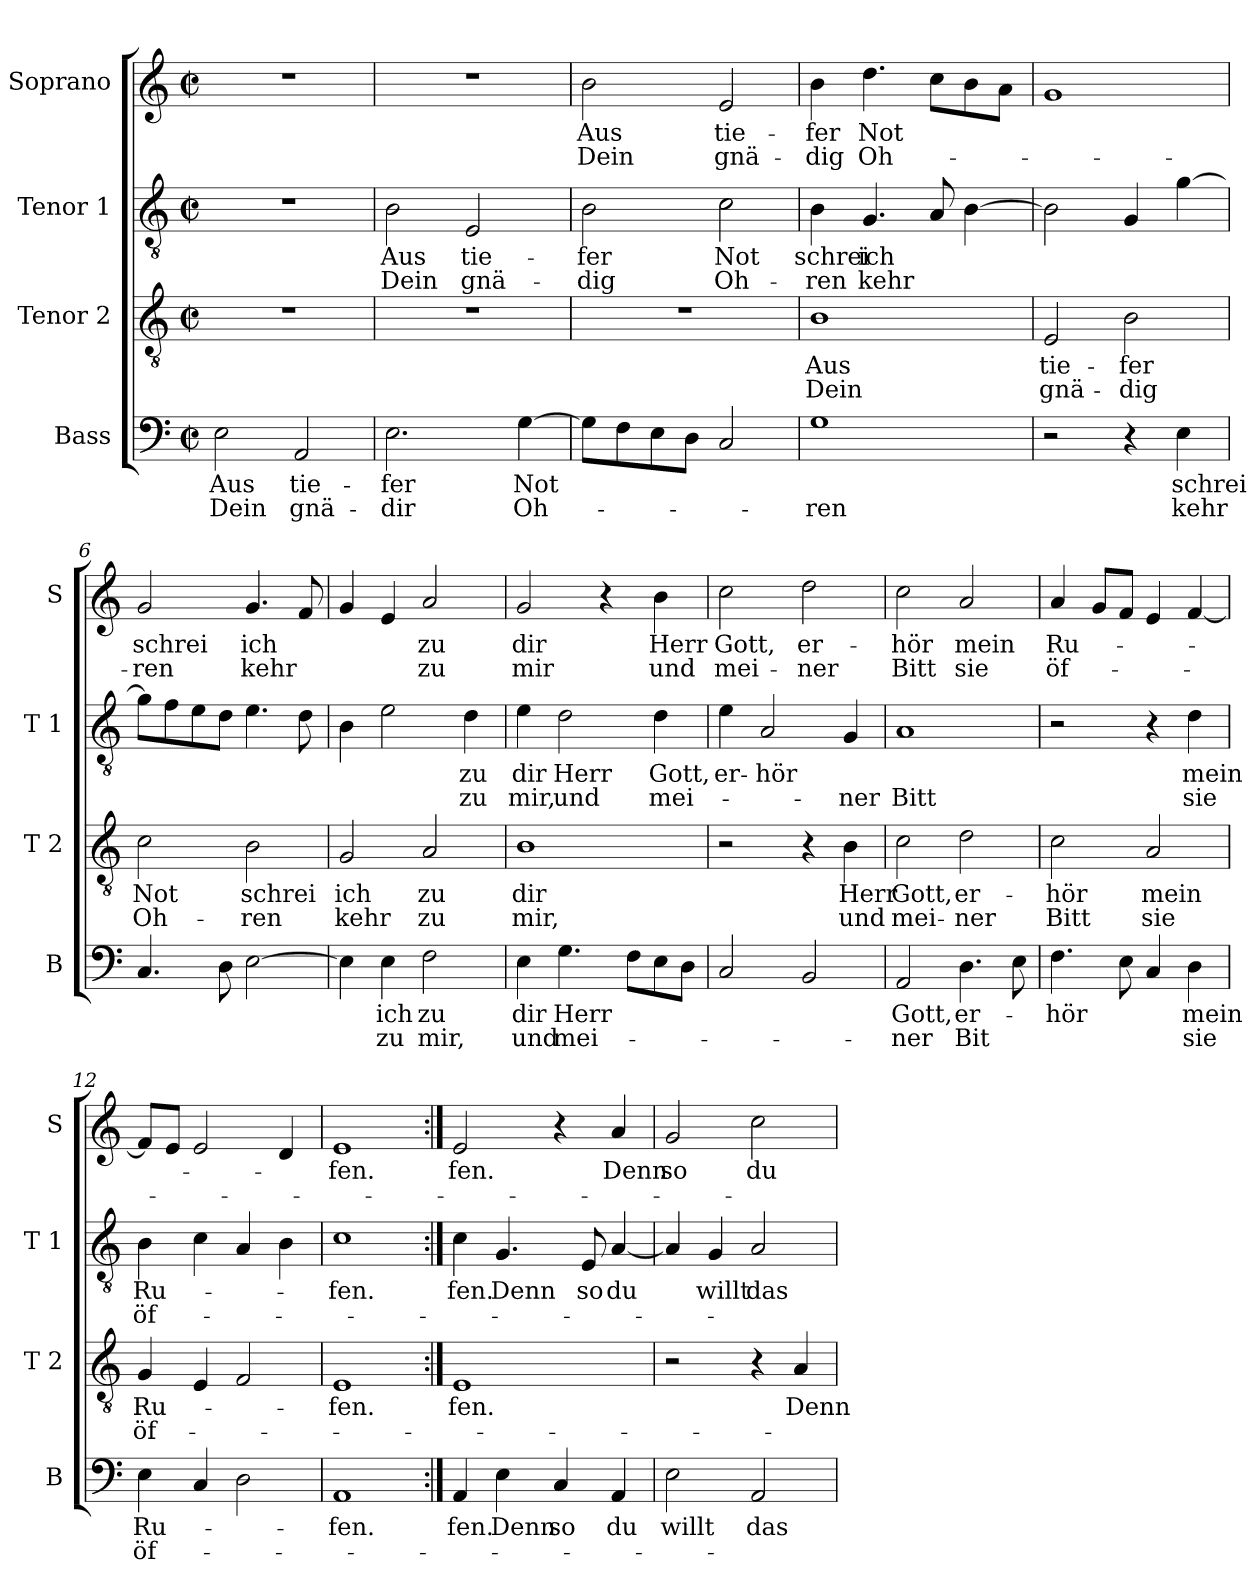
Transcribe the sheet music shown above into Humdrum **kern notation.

**kern	**text	**text	**kern	**text	**text	**kern	**text	**text	**kern	**text	**text
*part4	*part4	*part4	*part3	*part3	*part3	*part2	*part2	*part2	*part1	*part1	*part1
*staff4	*staff4	*staff4	*staff3	*staff3	*staff3	*staff2	*staff2	*staff2	*staff1	*staff1	*staff1
*I"Bass	*	*	*I"Tenor 2	*	*	*I"Tenor 1	*	*	*I"Soprano	*	*
*I'B	*	*	*I'T 2	*	*	*I'T 1	*	*	*I'S	*	*
*clefF4	*	*	*clefGv2	*	*	*clefGv2	*	*	*clefG2	*	*
*k[]	*	*	*k[]	*	*	*k[]	*	*	*k[]	*	*
*C:	*	*	*C:	*	*	*C:	*	*	*C:	*	*
*M2/2	*	*	*M2/2	*	*	*M2/2	*	*	*M2/2	*	*
*met(c|)	*	*	*met(c|)	*	*	*met(c|)	*	*	*met(c|)	*	*
=1	=1	=1	=1	=1	=1	=1	=1	=1	=1	=1	=1
!	!LO:LY:b	!LO:LY:b	!	!	!	!	!	!	!	!	!
2E\	Aus	Dein	1r	.	.	1r	.	.	1r	.	.
!	!LO:LY:b	!LO:LY:b	!	!	!	!	!	!	!	!	!
2AA/	tie-	gnä-	.	.	.	.	.	.	.	.	.
=2	=2	=2	=2	=2	=2	=2	=2	=2	=2	=2	=2
!	!LO:LY:b	!LO:LY:b	!	!	!	!	!LO:LY:b	!LO:LY:b	!	!	!
2.E\	-fer	-dir	1r	.	.	2B\	Aus	Dein	1r	.	.
!	!	!	!	!	!	!	!LO:LY:b	!LO:LY:b	!	!	!
.	.	.	.	.	.	2E/	tie-	gnä-	.	.	.
!	!LO:LY:b	!LO:LY:b	!	!	!	!	!	!	!	!	!
[4G\	Not	Oh-	.	.	.	.	.	.	.	.	.
=3	=3	=3	=3	=3	=3	=3	=3	=3	=3	=3	=3
!	!	!	!	!	!	!	!LO:LY:b	!LO:LY:b	!	!LO:LY:b	!LO:LY:b
8G\L]	.	.	1r	.	.	2B\	-fer	-dig	2b\	Aus	Dein
8F\	.	.	.	.	.	.	.	.	.	.	.
8E\	.	.	.	.	.	.	.	.	.	.	.
8D\J	.	.	.	.	.	.	.	.	.	.	.
!	!	!	!	!	!	!	!LO:LY:b	!LO:LY:b	!	!LO:LY:b	!LO:LY:b
2C/	.	.	.	.	.	2c\	Not	Oh-	2e/	tie-	gnä-
=4	=4	=4	=4	=4	=4	=4	=4	=4	=4	=4	=4
!	!	!LO:LY:b	!	!LO:LY:b	!LO:LY:b	!	!LO:LY:b	!LO:LY:b	!	!LO:LY:b	!LO:LY:b
1G	.	-ren	1B	Aus	Dein	4B\	schrei	-ren	4b\	-fer	-dig
!	!	!	!	!	!	!	!LO:LY:b	!LO:LY:b	!	!LO:LY:b	!LO:LY:b
.	.	.	.	.	.	4.G/	ich	kehr	4.dd\	Not	Oh-
.	.	.	.	.	.	8A/	.	.	8cc\L	.	.
.	.	.	.	.	.	[4B\	.	.	8b\	.	.
.	.	.	.	.	.	.	.	.	8a\J	.	.
=5	=5	=5	=5	=5	=5	=5	=5	=5	=5	=5	=5
!	!	!	!	!LO:LY:b	!LO:LY:b	!	!	!	!	!	!
2r	.	.	2E/	tie-	gnä-	2B\]	.	.	1g	.	.
!	!	!	!	!LO:LY:b	!LO:LY:b	!	!	!	!	!	!
4r	.	.	2B\	-fer	-dig	4G/	.	.	.	.	.
!	!LO:LY:b	!LO:LY:b	!	!	!	!	!	!	!	!	!
4E\	schrei	kehr	.	.	.	[4g\	.	.	.	.	.
=6	=6	=6	=6	=6	=6	=6	=6	=6	=6	=6	=6
!	!	!	!	!LO:LY:b	!LO:LY:b	!	!	!	!	!LO:LY:b	!LO:LY:b
4.C/	.	.	2c\	Not	Oh-	8g\L]	.	.	2g/	schrei	-ren
.	.	.	.	.	.	8f\	.	.	.	.	.
.	.	.	.	.	.	8e\	.	.	.	.	.
8D\	.	.	.	.	.	8d\J	.	.	.	.	.
!	!	!	!	!LO:LY:b	!LO:LY:b	!	!	!	!	!LO:LY:b	!LO:LY:b
[2E\	.	.	2B\	schrei	-ren	4.e\	.	.	4.g/	ich	kehr
.	.	.	.	.	.	8d\	.	.	8f/	.	.
!!LO:LB:g=z
=7	=7	=7	=7	=7	=7	=7	=7	=7	=7	=7	=7
!	!	!	!	!LO:LY:b	!LO:LY:b	!	!	!	!	!	!
4E\]	.	.	2G/	ich	kehr	4B\	.	.	4g/	.	.
!	!LO:LY:b	!LO:LY:b	!	!	!	!	!	!	!	!	!
4E\	ich	zu	.	.	.	2e\	.	.	4e/	.	.
!	!LO:LY:b	!LO:LY:b	!	!LO:LY:b	!LO:LY:b	!	!	!	!	!LO:LY:b	!LO:LY:b
2F\	zu	mir,	2A/	zu	zu	.	.	.	2a/	zu	zu
!	!	!	!	!	!	!	!LO:LY:b	!LO:LY:b	!	!	!
.	.	.	.	.	.	4d\	zu	zu	.	.	.
=8	=8	=8	=8	=8	=8	=8	=8	=8	=8	=8	=8
!	!LO:LY:b	!LO:LY:b	!	!LO:LY:b	!LO:LY:b	!	!LO:LY:b	!LO:LY:b	!	!LO:LY:b	!LO:LY:b
4E\	dir	und	1B	dir	mir,	4e\	dir	mir,	2g/	dir	mir
!	!LO:LY:b	!LO:LY:b	!	!	!	!	!LO:LY:b	!LO:LY:b	!	!	!
4.G\	Herr	mei-	.	.	.	2d\	Herr	und	.	.	.
.	.	.	.	.	.	.	.	.	4r	.	.
8F\L	.	.	.	.	.	.	.	.	.	.	.
!	!	!	!	!	!	!	!LO:LY:b	!LO:LY:b	!	!LO:LY:b	!LO:LY:b
8E\	.	.	.	.	.	4d\	Gott,	mei-	4b\	Herr	und
8D\J	.	.	.	.	.	.	.	.	.	.	.
=9	=9	=9	=9	=9	=9	=9	=9	=9	=9	=9	=9
!	!	!	!	!	!	!	!LO:LY:b	!	!	!LO:LY:b	!LO:LY:b
2C/	.	.	2r	.	.	4e\	er-	.	2cc\	Gott,	mei-
!	!	!	!	!	!	!	!LO:LY:b	!	!	!	!
.	.	.	.	.	.	2A/	-hör	.	.	.	.
!	!	!	!	!	!	!	!	!	!	!LO:LY:b	!LO:LY:b
2BB/	.	.	4r	.	.	.	.	.	2dd\	er-	-ner
!	!	!	!	!LO:LY:b	!LO:LY:b	!	!	!LO:LY:b	!	!	!
.	.	.	4B\	Herr	und	4G/	.	-ner	.	.	.
=10	=10	=10	=10	=10	=10	=10	=10	=10	=10	=10	=10
!	!LO:LY:b	!LO:LY:b	!	!LO:LY:b	!LO:LY:b	!	!	!LO:LY:b	!	!LO:LY:b	!LO:LY:b
2AA/	Gott,	-ner	2c\	Gott,	mei-	1A	.	Bitt	2cc\	-hör	Bitt
!	!LO:LY:b	!LO:LY:b	!	!LO:LY:b	!LO:LY:b	!	!	!	!	!LO:LY:b	!LO:LY:b
4.D\	er-	Bit	2d\	er-	-ner	.	.	.	2a/	mein	sie
8E\	.	.	.	.	.	.	.	.	.	.	.
=11	=11	=11	=11	=11	=11	=11	=11	=11	=11	=11	=11
!	!LO:LY:b	!	!	!LO:LY:b	!LO:LY:b	!	!	!	!	!LO:LY:b	!LO:LY:b
4.F\	-hör	.	2c\	-hör	Bitt	2r	.	.	4a/	Ru-	öf-
.	.	.	.	.	.	.	.	.	8g/L	.	.
8E\	.	.	.	.	.	.	.	.	8f/J	.	.
!	!	!	!	!LO:LY:b	!LO:LY:b	!	!	!	!	!	!
4C/	.	.	2A/	mein	sie	4r	.	.	4e/	.	.
!	!LO:LY:b	!LO:LY:b	!	!	!	!	!LO:LY:b	!LO:LY:b	!	!	!
4D\	mein	sie	.	.	.	4d\	mein	sie	[4f/	.	.
=12	=12	=12	=12	=12	=12	=12	=12	=12	=12	=12	=12
!	!LO:LY:b	!LO:LY:b	!	!LO:LY:b	!LO:LY:b	!	!LO:LY:b	!LO:LY:b	!	!	!
4E\	Ru-	öf-	4G/	Ru-	öf-	4B\	Ru-	öf-	8f/L]	.	.
.	.	.	.	.	.	.	.	.	8e/J	.	.
4C/	.	.	4E/	.	.	4c\	.	.	2e/	.	.
2D\	.	.	2F/	.	.	4A/	.	.	.	.	.
.	.	.	.	.	.	4B\	.	.	4d/	.	.
=13	=13	=13	=13	=13	=13	=13	=13	=13	=13	=13	=13
!	!LO:LY:b	!	!	!LO:LY:b	!	!	!LO:LY:b	!	!	!LO:LY:b	!
1AA	-fen.	.	1E	-fen.	.	1c	-fen.	.	1e	-fen.	.
!!LO:PB:g=z
=14:|!	=14:|!	=14:|!	=14:|!	=14:|!	=14:|!	=14:|!	=14:|!	=14:|!	=14:|!	=14:|!	=14:|!
!	!LO:LY:b	!	!	!LO:LY:b	!	!	!LO:LY:b	!	!	!LO:LY:b	!
4AA/	fen.	.	1E	fen.	.	4c\	fen.	.	2e/	fen.	.
!	!LO:LY:b	!	!	!	!	!	!LO:LY:b	!	!	!	!
4E\	Denn	.	.	.	.	4.G/	Denn	.	.	.	.
!	!LO:LY:b	!	!	!	!	!	!	!	!	!	!
4C/	so	.	.	.	.	.	.	.	4r	.	.
!	!	!	!	!	!	!	!LO:LY:b	!	!	!	!
.	.	.	.	.	.	8E/	so	.	.	.	.
!	!LO:LY:b	!	!	!	!	!	!LO:LY:b	!	!	!LO:LY:b	!
4AA/	du	.	.	.	.	[4A/	du	.	4a/	Denn	.
=15	=15	=15	=15	=15	=15	=15	=15	=15	=15	=15	=15
!	!LO:LY:b	!	!	!	!	!	!	!	!	!LO:LY:b	!
2E\	willt	.	2r	.	.	4A/]	.	.	2g/	so	.
!	!	!	!	!	!	!	!LO:LY:b	!	!	!	!
.	.	.	.	.	.	4G/	willt	.	.	.	.
!	!LO:LY:b	!	!	!	!	!	!LO:LY:b	!	!	!LO:LY:b	!
2AA/	das	.	4r	.	.	2A/	das	.	2cc\	du	.
!	!	!	!	!LO:LY:b	!	!	!	!	!	!	!
.	.	.	4A/	Denn	.	.	.	.	.	.	.
=	=	=	=	=	=	=	=	=	=	=	=
*-	*-	*-	*-	*-	*-	*-	*-	*-	*-	*-	*-
